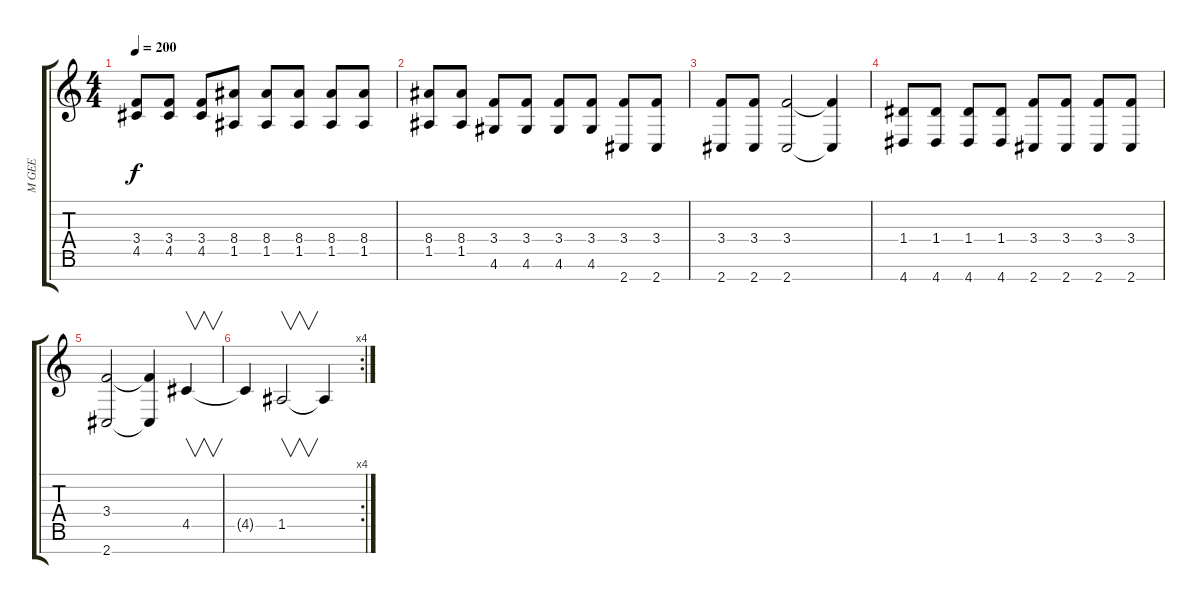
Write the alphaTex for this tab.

\track ("M GEE" "M GEE") {instrument electricguitarjazz}
\staff {score tabs}
\tuning (E4 B3 G3 D3 A2 E2 B1) {hide}
\ts (4 4)
\tempo 200
\clef g2
\ks c
(3.4 4.5).8{dy f} (3.4 4.5).8 (3.4 4.5).8 (8.4 1.5).8 (8.4 1.5).8 (8.4 1.5).8 (8.4 1.5).8 (8.4 1.5).8 |
(8.4 1.5).8 (8.4 1.5).8 (3.4 4.6).8 (3.4 4.6).8 (3.4 4.6).8 (3.4 4.6).8 (3.4 2.7).8 (3.4 2.7).8 |
(3.4 2.7).8 (3.4 2.7).8 (3.4 2.7).2 (3.4{t} 2.7{t}).4 |
(1.4 4.7).8 (1.4 4.7).8 (1.4 4.7).8 (1.4 4.7).8 (3.4 2.7).8 (3.4 2.7).8 (3.4 2.7).8 (3.4 2.7).8 |
(3.4 2.7).2 (3.4{t} 2.7{t}).4 4.5.4{v} |
\rc 4
4.5{t}.4 1.5.2{v} 1.5{t}.4
